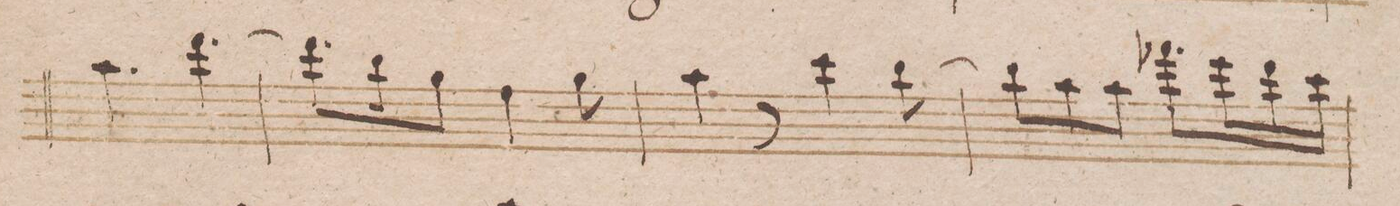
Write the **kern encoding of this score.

**kern	**dynam
*I"Fagotto 1mo	*
*clefF4	*
*k[b-e-]	*
*M6/8	*
4.c\	.
[4.f\	.
=4	=4
8.f\L]	.
16d\K	.
8B-\J	.
4A\	.
8B-\	.
=5	=5
4c\	.
8r	.
4e-\	.
[8d\	.
=6	=6
8d\L]	.
8c\	.
8c\J	.
8.a-X\L	.
16g\L	.
16f\	.
16e-\JJ	.
=7	=7
*-	*-
